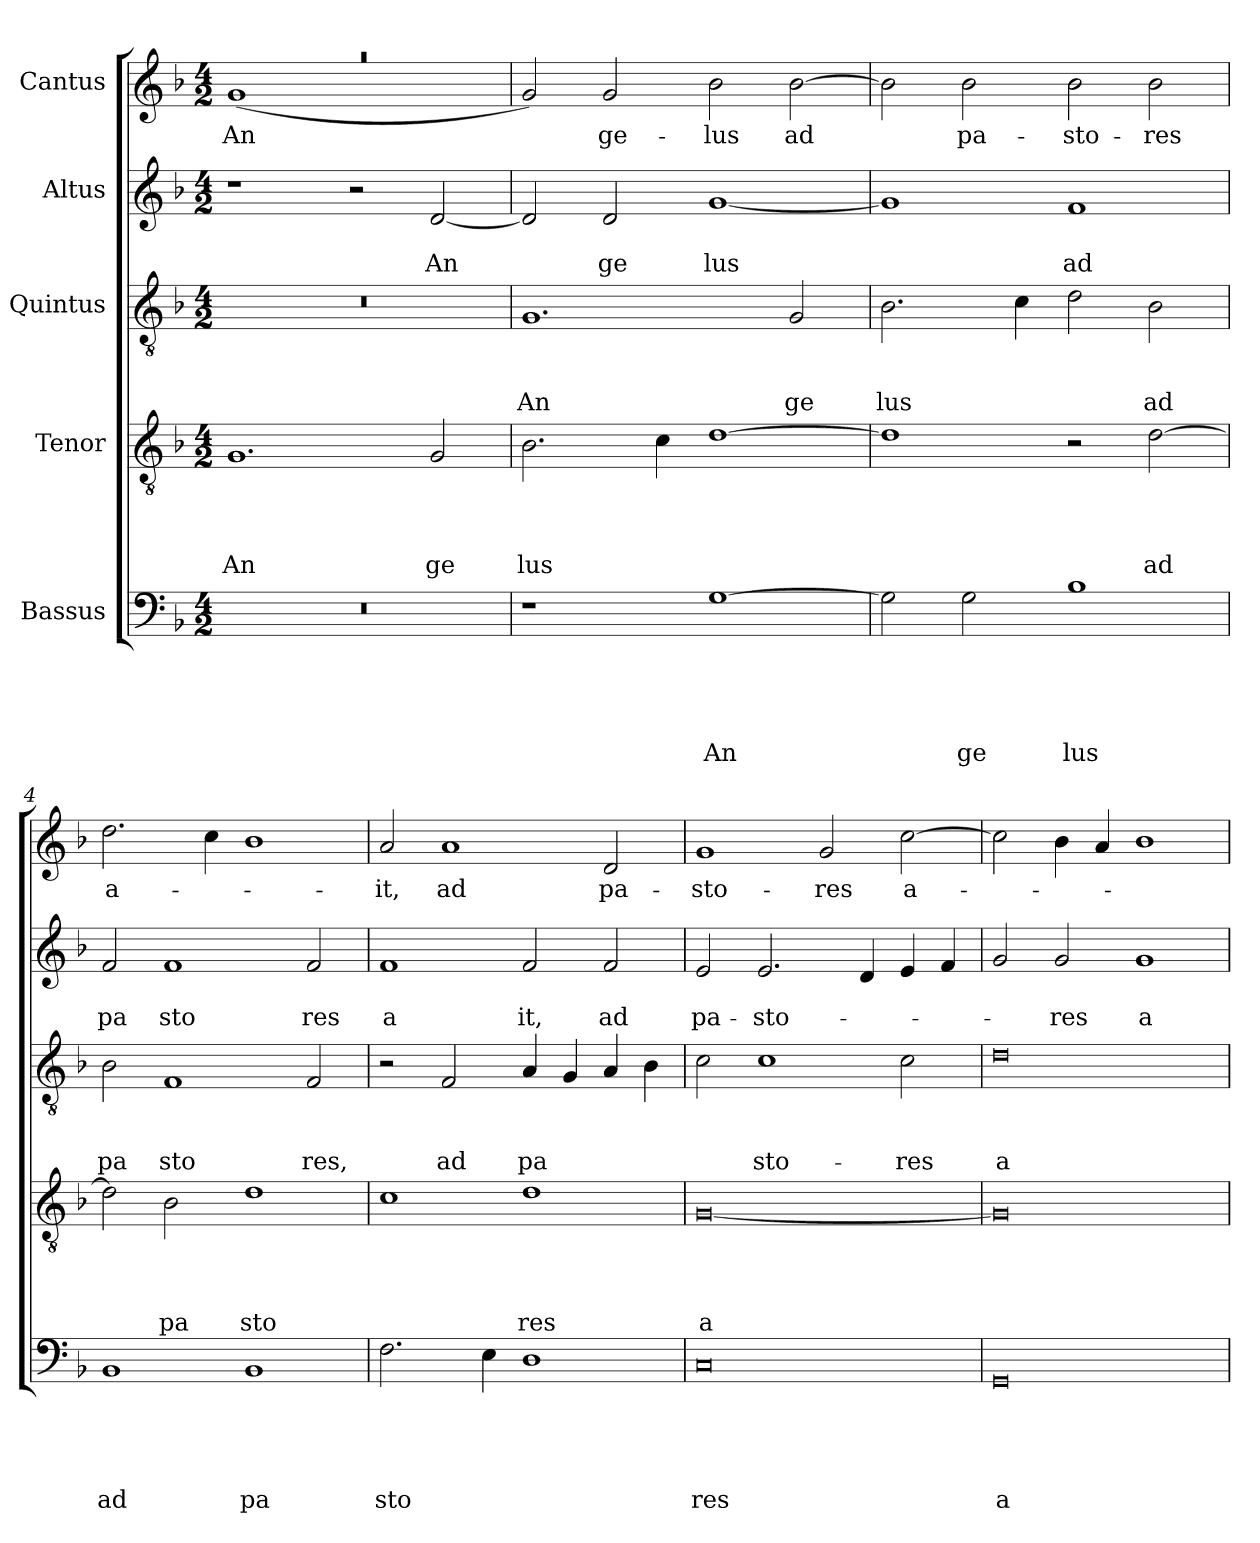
**kern	**text	**text	**text	**text	**text	**kern	**text	**text	**text	**text	**kern	**text	**text	**text	**kern	**text	**text	**kern	**text
*part5	*part5	*part5	*part5	*part5	*part5	*part4	*part4	*part4	*part4	*part4	*part3	*part3	*part3	*part3	*part2	*part2	*part2	*part1	*part1
*staff5	*staff5	*staff5	*staff5	*staff5	*staff5	*staff4	*staff4	*staff4	*staff4	*staff4	*staff3	*staff3	*staff3	*staff3	*staff2	*staff2	*staff2	*staff1	*staff1
*I"Bassus	*	*	*	*	*	*I"Tenor	*	*	*	*	*I"Quintus	*	*	*	*I"Altus	*	*	*I"Cantus	*
*clefF4	*	*	*	*	*	*clefGv2	*	*	*	*	*clefGv2	*	*	*	*clefG2	*	*	*clefG2	*
*k[b-]	*	*	*	*	*	*k[b-]	*	*	*	*	*k[b-]	*	*	*	*k[b-]	*	*	*k[b-]	*
*F:	*	*	*	*	*	*F:	*	*	*	*	*F:	*	*	*	*F:	*	*	*F:	*
*M4/2	*	*	*	*	*	*M4/2	*	*	*	*	*M4/2	*	*	*	*M4/2	*	*	*M4/2	*
=1	=1	=1	=1	=1	=1	=1	=1	=1	=1	=1	=1	=1	=1	=1	=1	=1	=1	=1	=1
!	!	!	!	!	!	!	!	!	!	!LO:LY:b	!	!	!	!	!	!	!	!LO:N:vis=1	!LO:LY:b
*	*	*	*	*	*	*	*	*	*	*	*	*	*	*	*	*	*	*^	*
0r	.	.	.	.	.	1.G	.	.	.	An	0r	.	.	.	1r	.	.	0raa	(<1g	An-
.	.	.	.	.	.	.	.	.	.	.	.	.	.	.	2r	.	.	.	1ryy	.
!	!	!	!	!	!	!	!	!	!	!LO:LY:b	!	!	!	!	!	!	!LO:LY:b	!	!	!
.	.	.	.	.	.	2G/	.	.	.	ge	.	.	.	.	[<2d/	.	An	.	.	.
*	*	*	*	*	*	*	*	*	*	*	*	*	*	*	*	*	*	*v	*v	*
=2	=2	=2	=2	=2	=2	=2	=2	=2	=2	=2	=2	=2	=2	=2	=2	=2	=2	=2	=2
!	!	!	!	!	!	!	!	!	!	!LO:LY:b	!	!	!	!LO:LY:b	!	!	!	!	!
1r	.	.	.	.	.	2.B-\	.	.	.	lus	1.G	.	.	An	2d/]	.	.	2g/)	.
!	!	!	!	!	!	!	!	!	!	!	!	!	!	!	!	!	!LO:LY:b	!	!LO:LY:b
.	.	.	.	.	.	.	.	.	.	.	.	.	.	.	2d/	.	ge	2g/	-ge-
.	.	.	.	.	.	4c\	.	.	.	.	.	.	.	.	.	.	.	.	.
!	!	!	!	!	!LO:LY:b	!	!	!	!	!	!	!	!	!	!	!	!LO:LY:b	!	!LO:LY:b
[>1G	.	.	.	.	An	[>1d	.	.	.	.	.	.	.	.	[<1g	.	lus	2b-\	-lus
!	!	!	!	!	!	!	!	!	!	!	!	!	!	!LO:LY:b	!	!	!	!	!LO:LY:b
.	.	.	.	.	.	.	.	.	.	.	2G/	.	.	ge	.	.	.	[>2b-\	ad
=3	=3	=3	=3	=3	=3	=3	=3	=3	=3	=3	=3	=3	=3	=3	=3	=3	=3	=3	=3
!	!	!	!	!	!	!	!	!	!	!	!	!	!	!LO:LY:b	!	!	!	!	!
2G\]	.	.	.	.	.	1d]	.	.	.	.	2.B-\	.	.	lus	1g]	.	.	2b-\]	.
!	!	!	!	!	!LO:LY:b	!	!	!	!	!	!	!	!	!	!	!	!	!	!LO:LY:b
2G\	.	.	.	.	ge	.	.	.	.	.	.	.	.	.	.	.	.	2b-\	pa-
.	.	.	.	.	.	.	.	.	.	.	4c\	.	.	.	.	.	.	.	.
!	!	!	!	!	!LO:LY:b	!	!	!	!	!	!	!	!	!	!	!	!LO:LY:b	!	!LO:LY:b
1B-	.	.	.	.	lus	2r	.	.	.	.	2d\	.	.	.	1f	.	ad	2b-\	-sto-
!	!	!	!	!	!	!	!	!	!	!LO:LY:b	!	!	!	!LO:LY:b	!	!	!	!	!LO:LY:b
.	.	.	.	.	.	[>2d\	.	.	.	ad	2B-\	.	.	ad	.	.	.	2b-\	-res
=4	=4	=4	=4	=4	=4	=4	=4	=4	=4	=4	=4	=4	=4	=4	=4	=4	=4	=4	=4
!	!	!	!	!	!LO:LY:b	!	!	!	!	!	!	!	!	!LO:LY:b	!	!	!LO:LY:b	!	!LO:LY:b
1BB-	.	.	.	.	ad	2d\]	.	.	.	.	2B-\	.	.	pa	2f/	.	pa	2.dd\	a-
!	!	!	!	!	!	!	!	!	!	!LO:LY:b	!	!	!	!LO:LY:b	!	!	!LO:LY:b	!	!
.	.	.	.	.	.	2B-\	.	.	.	pa	1F	.	.	sto	1f	.	sto	.	.
.	.	.	.	.	.	.	.	.	.	.	.	.	.	.	.	.	.	4cc\	.
!	!	!	!	!	!LO:LY:b	!	!	!	!	!LO:LY:b	!	!	!	!	!	!	!	!	!
1BB-	.	.	.	.	pa	1d	.	.	.	sto	.	.	.	.	.	.	.	1b-	.
!	!	!	!	!	!	!	!	!	!	!	!	!	!	!LO:LY:b	!	!	!LO:LY:b	!	!
.	.	.	.	.	.	.	.	.	.	.	2F/	.	.	res,	2f/	.	res	.	.
=5	=5	=5	=5	=5	=5	=5	=5	=5	=5	=5	=5	=5	=5	=5	=5	=5	=5	=5	=5
!	!	!	!	!	!LO:LY:b	!	!	!	!	!	!	!	!	!	!	!	!LO:LY:b	!	!LO:LY:b
2.F\	.	.	.	.	sto	1c	.	.	.	.	2r	.	.	.	1f	.	a	2a</	-it,
!	!	!	!	!	!	!	!	!	!	!	!	!	!	!LO:LY:b	!	!	!	!	!LO:LY:b
.	.	.	.	.	.	.	.	.	.	.	2F/	.	.	ad	.	.	.	1a	ad
4E\	.	.	.	.	.	.	.	.	.	.	.	.	.	.	.	.	.	.	.
!	!	!	!	!	!	!	!	!	!	!LO:LY:b	!	!	!	!LO:LY:b	!	!	!LO:LY:b	!	!
1D	.	.	.	.	.	1d	.	.	.	res	4A/	.	.	pa	2f/	.	it,	.	.
.	.	.	.	.	.	.	.	.	.	.	4G/	.	.	.	.	.	.	.	.
!	!	!	!	!	!	!	!	!	!	!	!	!	!	!	!	!	!LO:LY:b	!	!LO:LY:b
.	.	.	.	.	.	.	.	.	.	.	4A/	.	.	.	2f/	.	ad	2d/	pa-
.	.	.	.	.	.	.	.	.	.	.	4B-\	.	.	.	.	.	.	.	.
!!LO:LB:g=z
=6	=6	=6	=6	=6	=6	=6	=6	=6	=6	=6	=6	=6	=6	=6	=6	=6	=6	=6	=6
!	!	!	!	!	!LO:LY:b	!	!	!	!	!LO:LY:b:rj	!	!	!	!	!	!	!LO:LY:b	!	!LO:LY:b
0C	.	.	.	.	res	[<0G	.	.	.	a	2c\	.	.	.	2e/	.	pa-	1g	-sto-
!	!	!	!	!	!	!	!	!	!	!	!	!	!	!LO:LY:b	!	!	!LO:LY:b	!	!
.	.	.	.	.	.	.	.	.	.	.	1c	.	.	sto-	2.e/	.	-sto-	.	.
!	!	!	!	!	!	!	!	!	!	!	!	!	!	!	!	!	!	!	!LO:LY:b
.	.	.	.	.	.	.	.	.	.	.	.	.	.	.	.	.	.	2g/	-res
.	.	.	.	.	.	.	.	.	.	.	.	.	.	.	4d/	.	.	.	.
!	!	!	!	!	!	!	!	!	!	!	!	!	!	!LO:LY:b	!	!	!	!	!LO:LY:b
.	.	.	.	.	.	.	.	.	.	.	2c\	.	.	-res	4e/	.	.	[>2cc\	a-
.	.	.	.	.	.	.	.	.	.	.	.	.	.	.	4f/	.	.	.	.
=7	=7	=7	=7	=7	=7	=7	=7	=7	=7	=7	=7	=7	=7	=7	=7	=7	=7	=7	=7
!	!	!	!	!	!LO:LY:b	!	!	!	!	!	!	!	!	!LO:LY:b	!	!	!	!	!
0GG	.	.	.	.	a-	0G]	.	.	.	.	0d	.	.	a-	2g/	.	.	2cc\]	.
!	!	!	!	!	!	!	!	!	!	!	!	!	!	!	!	!	!LO:LY:b	!	!
.	.	.	.	.	.	.	.	.	.	.	.	.	.	.	2g/	.	-res	4b-\	.
.	.	.	.	.	.	.	.	.	.	.	.	.	.	.	.	.	.	4a/	.
!	!	!	!	!	!	!	!	!	!	!	!	!	!	!	!	!	!LO:LY:b	!	!
.	.	.	.	.	.	.	.	.	.	.	.	.	.	.	1g	.	a-	1b-	.
=	=	=	=	=	=	=	=	=	=	=	=	=	=	=	=	=	=	=	=
*-	*-	*-	*-	*-	*-	*-	*-	*-	*-	*-	*-	*-	*-	*-	*-	*-	*-	*-	*-
